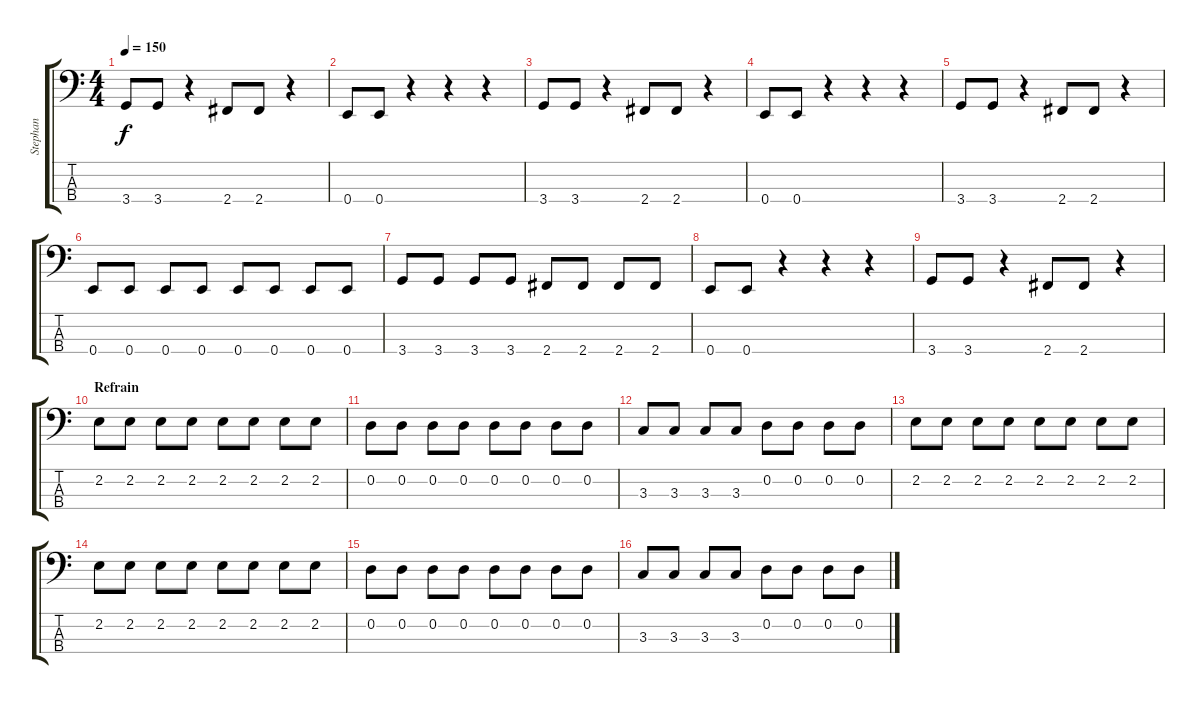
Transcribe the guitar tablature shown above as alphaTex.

\track ("Stephan" "Stephan") {instrument slapbass2}
\staff {score tabs}
\tuning (G2 D2 A1 E1) {hide}
\ts (4 4)
\tempo 150
\clef f4
\ks c
3.4.8{dy f} 3.4.8 r.4 2.4.8 2.4.8 r.4 |
0.4.8 0.4.8 r.4 r.4 r.4 |
3.4.8 3.4.8 r.4 2.4.8 2.4.8 r.4 |
0.4.8 0.4.8 r.4 r.4 r.4 |
3.4.8 3.4.8 r.4 2.4.8 2.4.8 r.4 |
0.4.8 0.4.8 0.4.8 0.4.8 0.4.8 0.4.8 0.4.8 0.4.8 |
3.4.8 3.4.8 3.4.8 3.4.8 2.4.8 2.4.8 2.4.8 2.4.8 |
0.4.8 0.4.8 r.4 r.4 r.4 |
3.4.8 3.4.8 r.4 2.4.8 2.4.8 r.4 |
\section ("" "Refrain")
2.2.8 2.2.8 2.2.8 2.2.8 2.2.8 2.2.8 2.2.8 2.2.8 |
0.2.8 0.2.8 0.2.8 0.2.8 0.2.8 0.2.8 0.2.8 0.2.8 |
3.3.8 3.3.8 3.3.8 3.3.8 0.2.8 0.2.8 0.2.8 0.2.8 |
2.2.8 2.2.8 2.2.8 2.2.8 2.2.8 2.2.8 2.2.8 2.2.8 |
2.2.8 2.2.8 2.2.8 2.2.8 2.2.8 2.2.8 2.2.8 2.2.8 |
0.2.8 0.2.8 0.2.8 0.2.8 0.2.8 0.2.8 0.2.8 0.2.8 |
3.3.8 3.3.8 3.3.8 3.3.8 0.2.8 0.2.8 0.2.8 0.2.8
